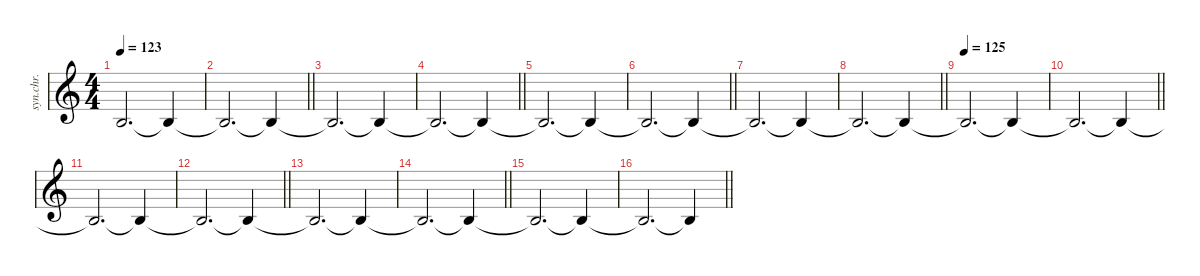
\defaultSystemsLayout 4
\hideDynamics
\bracketExtendMode nobrackets
\otherSystemsTrackNameOrientation horizontal
\track ("Voice 1" "syn.chr.") {instrument synthvoice}
\staff {score}
\tuning (Db4 Ab3 E3 B2 Gb2 B1)
\ts (4 4)
\tempo 123
\clef g2
\ks c
3.2{t}.2{d dy mf beam Up} 3.2{t}.4{beam Up} |
\barLineRight lightlight
3.2{t}.2{d beam Up} 3.2{t}.4{beam Up} |
3.2{t}.2{d beam Up} 3.2{t}.4{beam Up} |
\barLineRight lightlight
3.2{t}.2{d beam Up} 3.2{t}.4{beam Up} |
3.2{t}.2{d beam Up} 3.2{t}.4{beam Up} |
\barLineRight lightlight
3.2{t}.2{d beam Up} 3.2{t}.4{beam Up} |
3.2{t}.2{d beam Up} 3.2{t}.4{beam Up} |
\barLineRight lightlight
3.2{t}.2{d beam Up} 3.2{t}.4{beam Up} |
\section ("" "")
\tempo 125
3.2{t}.2{d beam Up} 3.2{t}.4{beam Up} |
\barLineRight lightlight
3.2{t}.2{d beam Up} 3.2{t}.4{beam Up} |
3.2{t}.2{d beam Up} 3.2{t}.4{beam Up} |
\barLineRight lightlight
3.2{t}.2{d beam Up} 3.2{t}.4{beam Up} |
3.2{t}.2{d beam Up} 3.2{t}.4{beam Up} |
\barLineRight lightlight
3.2{t}.2{d beam Up} 3.2{t}.4{beam Up} |
3.2{t}.2{d beam Up} 3.2{t}.4{beam Up} |
\barLineRight lightlight
3.2{t}.2{d beam Up} 3.2{t}.4{beam Up}
